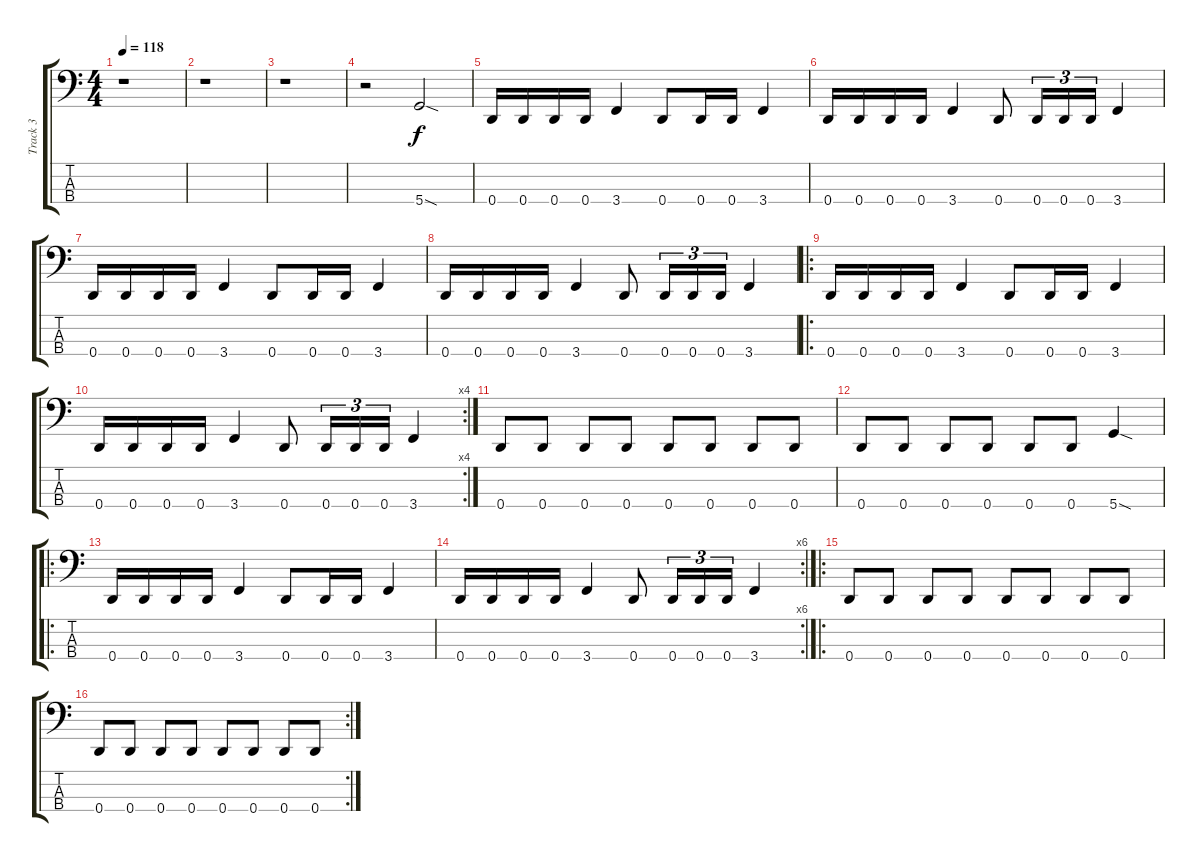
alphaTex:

\track ("Track 3" "Track 3") {instrument electricbasspick}
\staff {score tabs}
\tuning (F2 C2 G1 D1) {hide}
\ts (4 4)
\tempo 118
\clef f4
\ks c
r.1{dy f instrument electricbasspick} |
r.1 |
r.1 |
r.2 5.4{sod}.2 |
0.4.16 0.4.16 0.4.16 0.4.16 3.4.4 0.4.8 0.4.16 0.4.16 3.4.4 |
0.4.16 0.4.16 0.4.16 0.4.16 3.4.4 0.4.8 0.4.16{tu (3 2)} 0.4.16{tu (3 2)} 0.4.16{tu (3 2)} 3.4.4 |
0.4.16 0.4.16 0.4.16 0.4.16 3.4.4 0.4.8 0.4.16 0.4.16 3.4.4 |
0.4.16 0.4.16 0.4.16 0.4.16 3.4.4 0.4.8 0.4.16{tu (3 2)} 0.4.16{tu (3 2)} 0.4.16{tu (3 2)} 3.4.4 |
\ro
0.4.16 0.4.16 0.4.16 0.4.16 3.4.4 0.4.8 0.4.16 0.4.16 3.4.4 |
\rc 4
0.4.16 0.4.16 0.4.16 0.4.16 3.4.4 0.4.8 0.4.16{tu (3 2)} 0.4.16{tu (3 2)} 0.4.16{tu (3 2)} 3.4.4 |
0.4.8 0.4.8 0.4.8 0.4.8 0.4.8 0.4.8 0.4.8 0.4.8 |
0.4.8 0.4.8 0.4.8 0.4.8 0.4.8 0.4.8 5.4{sod}.4 |
\ro
0.4.16 0.4.16 0.4.16 0.4.16 3.4.4 0.4.8 0.4.16 0.4.16 3.4.4 |
\rc 6
0.4.16 0.4.16 0.4.16 0.4.16 3.4.4 0.4.8 0.4.16{tu (3 2)} 0.4.16{tu (3 2)} 0.4.16{tu (3 2)} 3.4.4 |
\ro
0.4.8 0.4.8 0.4.8 0.4.8 0.4.8 0.4.8 0.4.8 0.4.8 |
\rc 2
0.4.8 0.4.8 0.4.8 0.4.8 0.4.8 0.4.8 0.4.8 0.4.8
